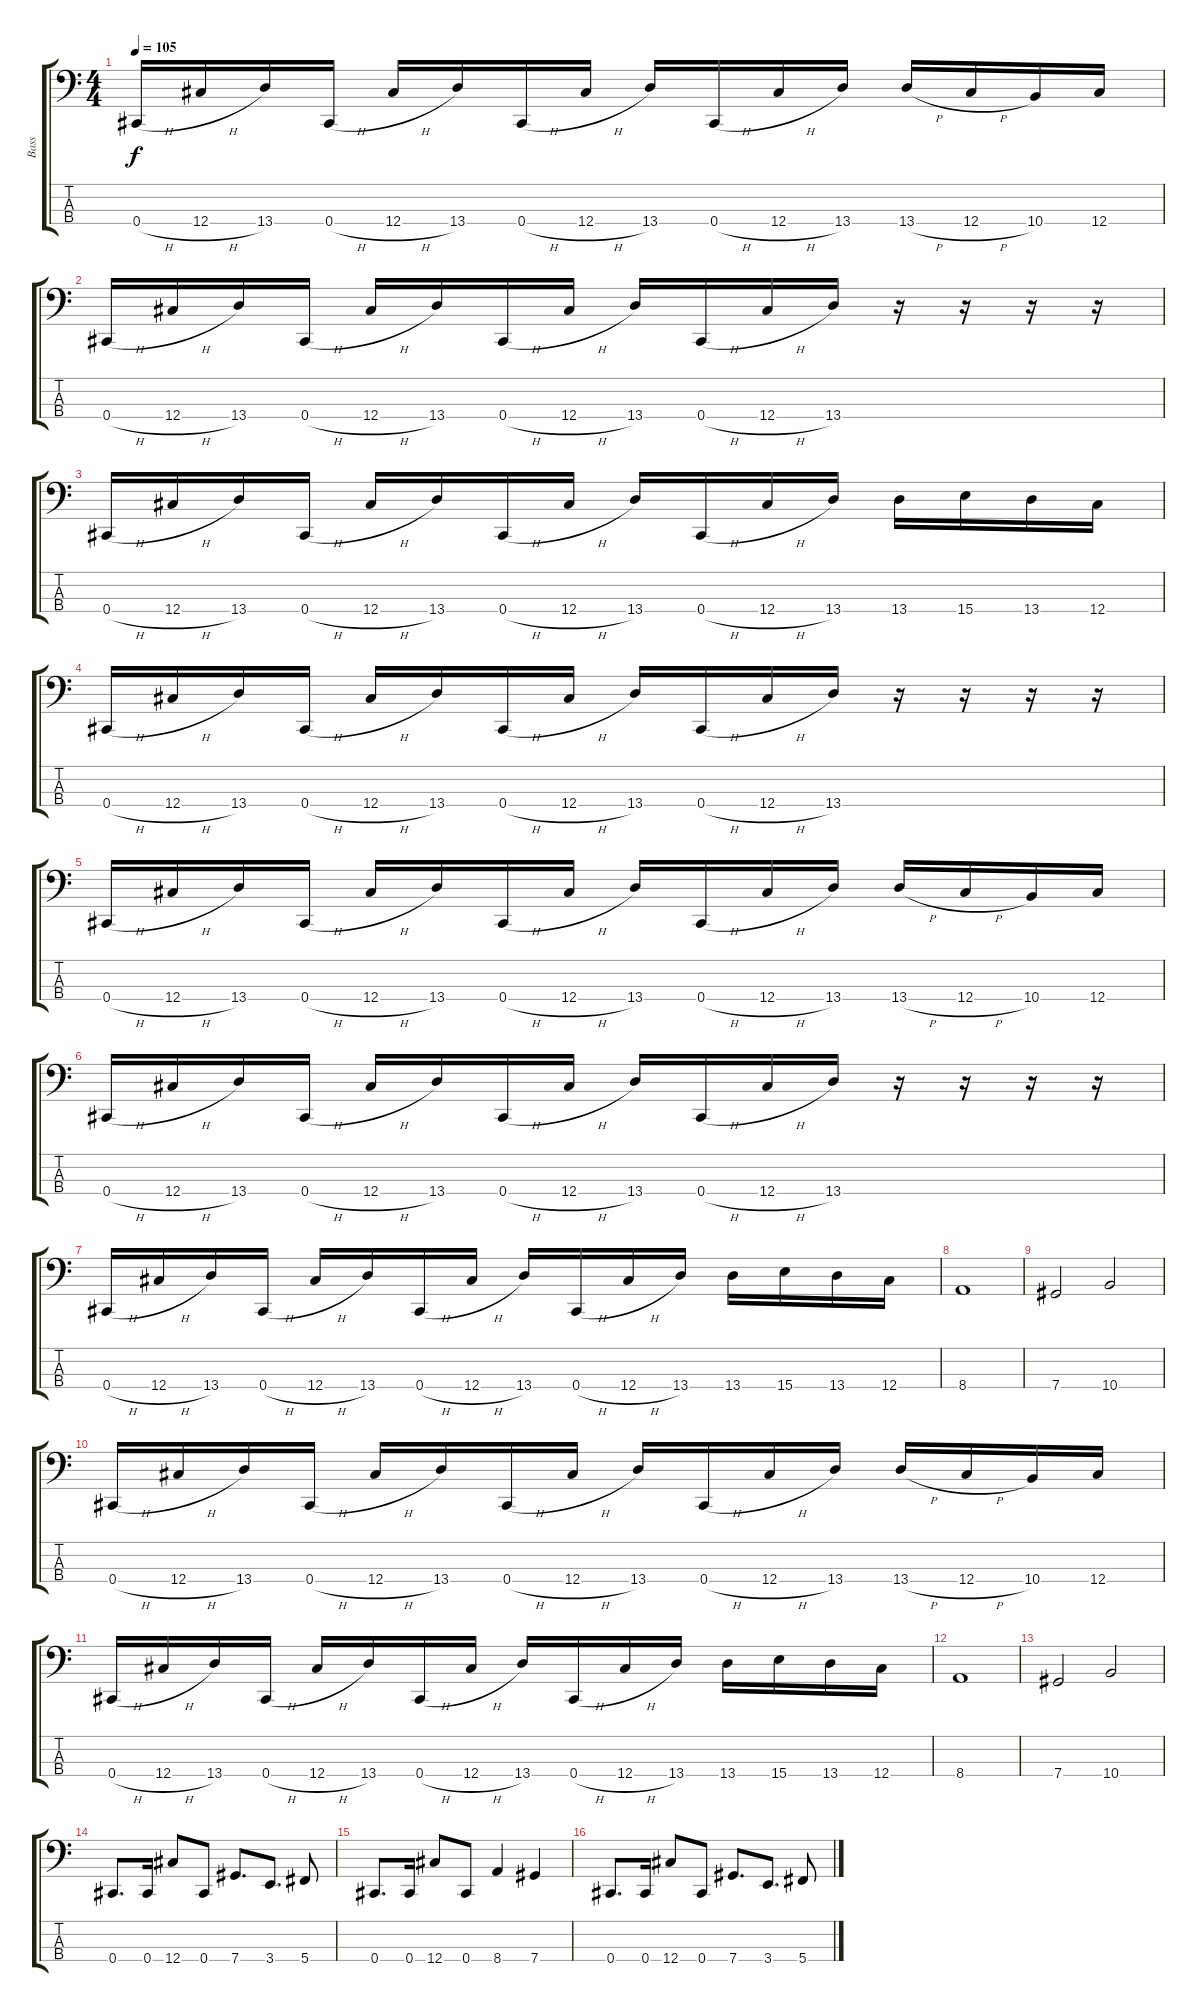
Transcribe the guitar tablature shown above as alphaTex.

\track ("Bass" "Bass") {instrument electricbassfinger}
\staff {score tabs}
\tuning (Gb2 Db2 Ab1 Db1) {hide}
\ts (4 4)
\tempo 105
\clef f4
\ks c
0.4{h}.16{dy f} 12.4{h}.16 13.4.16 0.4{h}.16 12.4{h}.16 13.4.16 0.4{h}.16 12.4{h}.16 13.4.16 0.4{h}.16 12.4{h}.16 13.4.16 13.4{h}.16 12.4{h}.16 10.4.16 12.4.16 |
0.4{h}.16 12.4{h}.16 13.4.16 0.4{h}.16 12.4{h}.16 13.4.16 0.4{h}.16 12.4{h}.16 13.4.16 0.4{h}.16 12.4{h}.16 13.4.16 r.16 r.16 r.16 r.16 |
0.4{h}.16 12.4{h}.16 13.4.16 0.4{h}.16 12.4{h}.16 13.4.16 0.4{h}.16 12.4{h}.16 13.4.16 0.4{h}.16 12.4{h}.16 13.4.16 13.4.16 15.4.16 13.4.16 12.4.16 |
0.4{h}.16 12.4{h}.16 13.4.16 0.4{h}.16 12.4{h}.16 13.4.16 0.4{h}.16 12.4{h}.16 13.4.16 0.4{h}.16 12.4{h}.16 13.4.16 r.16 r.16 r.16 r.16 |
0.4{h}.16 12.4{h}.16 13.4.16 0.4{h}.16 12.4{h}.16 13.4.16 0.4{h}.16 12.4{h}.16 13.4.16 0.4{h}.16 12.4{h}.16 13.4.16 13.4{h}.16 12.4{h}.16 10.4.16 12.4.16 |
0.4{h}.16 12.4{h}.16 13.4.16 0.4{h}.16 12.4{h}.16 13.4.16 0.4{h}.16 12.4{h}.16 13.4.16 0.4{h}.16 12.4{h}.16 13.4.16 r.16 r.16 r.16 r.16 |
0.4{h}.16 12.4{h}.16 13.4.16 0.4{h}.16 12.4{h}.16 13.4.16 0.4{h}.16 12.4{h}.16 13.4.16 0.4{h}.16 12.4{h}.16 13.4.16 13.4.16 15.4.16 13.4.16 12.4.16 |
8.4.1 |
7.4.2 10.4.2 |
0.4{h}.16 12.4{h}.16 13.4.16 0.4{h}.16 12.4{h}.16 13.4.16 0.4{h}.16 12.4{h}.16 13.4.16 0.4{h}.16 12.4{h}.16 13.4.16 13.4{h}.16 12.4{h}.16 10.4.16 12.4.16 |
0.4{h}.16 12.4{h}.16 13.4.16 0.4{h}.16 12.4{h}.16 13.4.16 0.4{h}.16 12.4{h}.16 13.4.16 0.4{h}.16 12.4{h}.16 13.4.16 13.4.16 15.4.16 13.4.16 12.4.16 |
8.4.1 |
7.4.2 10.4.2 |
0.4.8{d} 0.4.16 12.4.8 0.4.8 7.4.8{d} 3.4.8{d} 5.4.8 |
0.4.8{d} 0.4.16 12.4.8 0.4.8 8.4.4 7.4.4 |
0.4.8{d} 0.4.16 12.4.8 0.4.8 7.4.8{d} 3.4.8{d} 5.4.8
